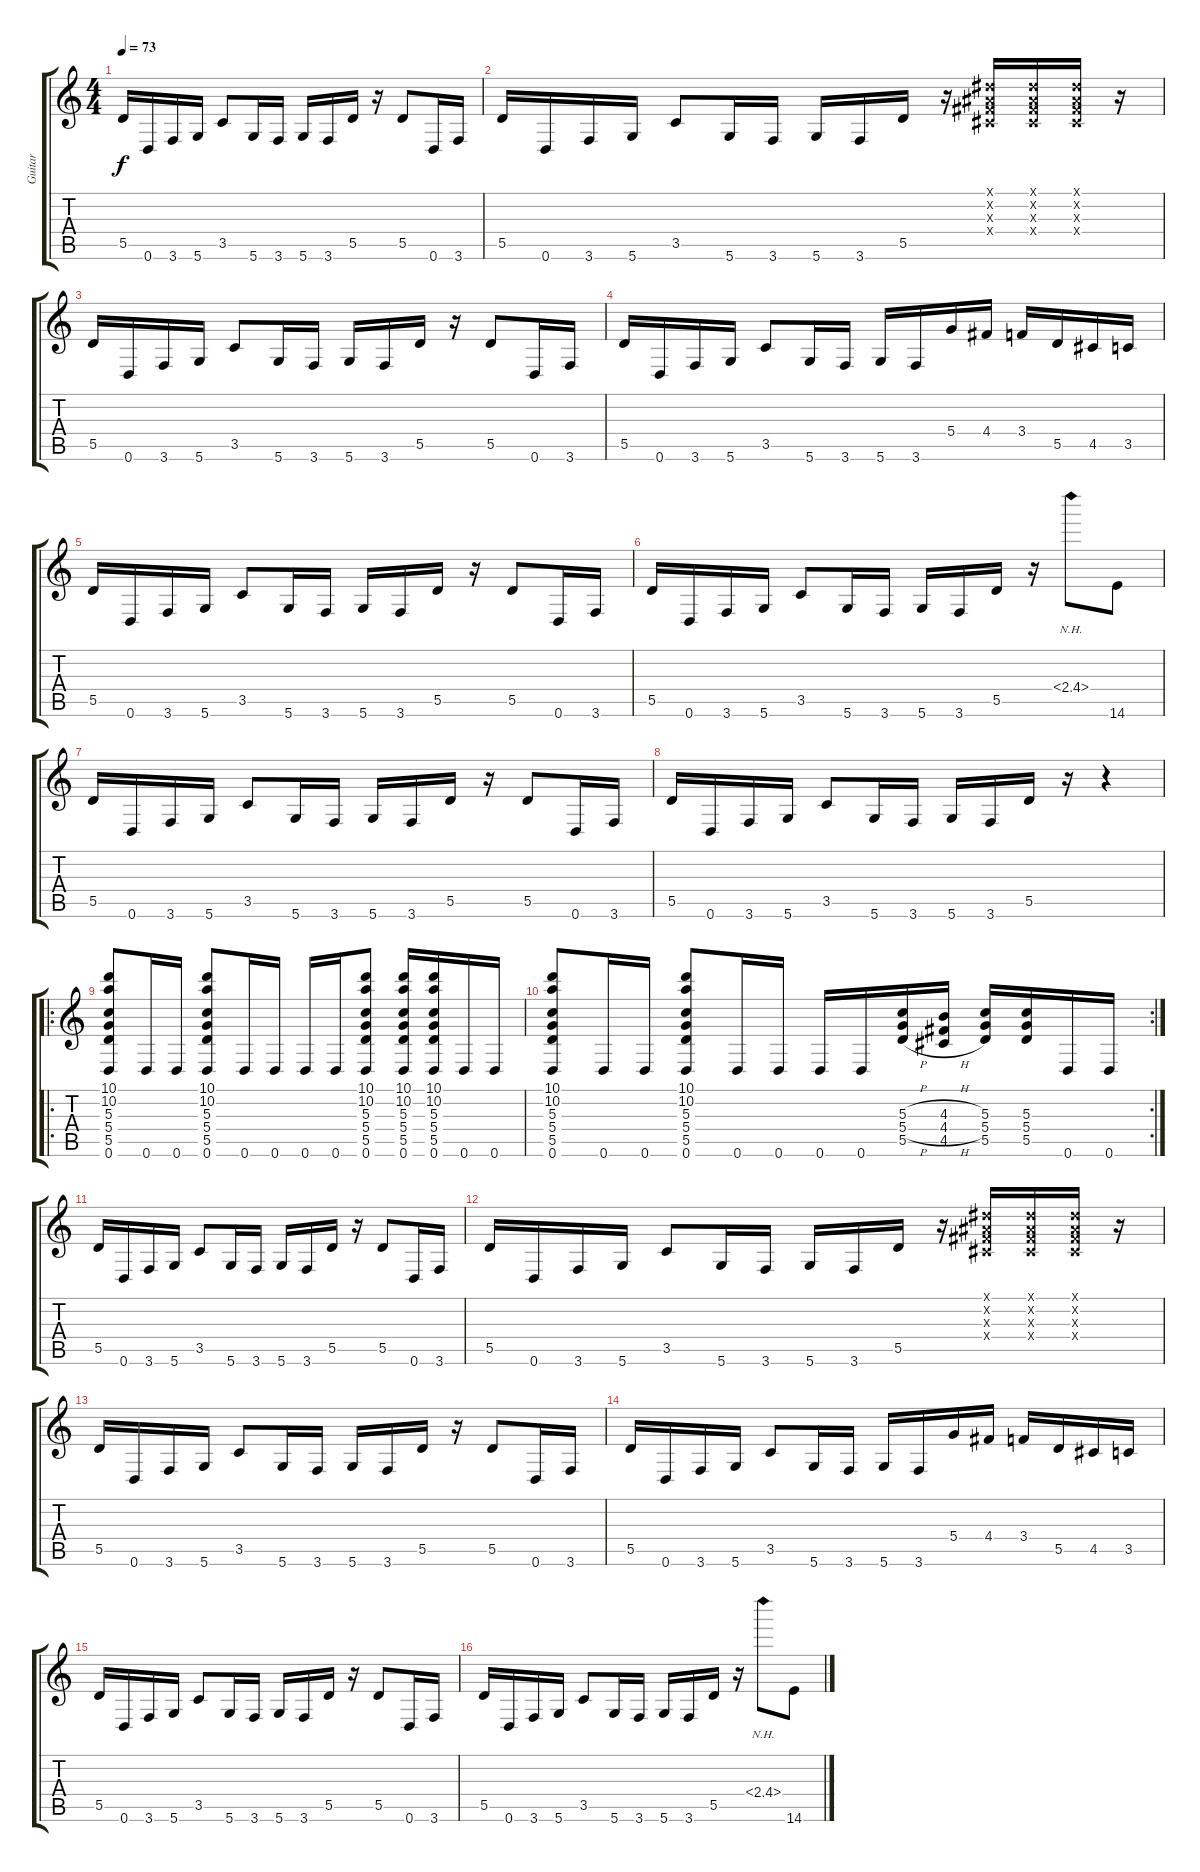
\track ("Guitar" "Guitar") {instrument acousticguitarnylon}
\staff {score tabs}
\tuning (E4 B3 G3 D3 A2 D2) {hide}
\ts (4 4)
\tempo 73
\clef g2
\ks c
5.5.16{dy f instrument acousticguitarnylon} 0.6.16 3.6.16 5.6.16 3.5.8 5.6.16 3.6.16 5.6.16 3.6.16 5.5.16 r.16 5.5.8 0.6.16 3.6.16 |
5.5.16 0.6.16 3.6.16 5.6.16 3.5.8 5.6.16 3.6.16 5.6.16 3.6.16 5.5.16 r.16 (-1.1{x} -1.2{x} -1.3{x} -1.4{x}).16 (-1.1{x} -1.2{x} -1.3{x} -1.4{x}).16 (-1.1{x} -1.2{x} -1.3{x} -1.4{x}).16 r.16 |
5.5.16 0.6.16 3.6.16 5.6.16 3.5.8 5.6.16 3.6.16 5.6.16 3.6.16 5.5.16 r.16 5.5.8 0.6.16 3.6.16 |
5.5.16 0.6.16 3.6.16 5.6.16 3.5.8 5.6.16 3.6.16 5.6.16 3.6.16 5.4.16 4.4.16 3.4.16 5.5.16 4.5.16 3.5.16 |
5.5.16 0.6.16 3.6.16 5.6.16 3.5.8 5.6.16 3.6.16 5.6.16 3.6.16 5.5.16 r.16 5.5.8 0.6.16 3.6.16 |
5.5.16 0.6.16 3.6.16 5.6.16 3.5.8 5.6.16 3.6.16 5.6.16 3.6.16 5.5.16 r.16 2.4{nh}.8 14.6.8 |
5.5.16 0.6.16 3.6.16 5.6.16 3.5.8 5.6.16 3.6.16 5.6.16 3.6.16 5.5.16 r.16 5.5.8 0.6.16 3.6.16 |
5.5.16 0.6.16 3.6.16 5.6.16 3.5.8 5.6.16 3.6.16 5.6.16 3.6.16 5.5.16 r.16 r.4 |
\ro
(10.1 10.2 5.3 5.4 5.5 0.6).8 0.6.16 0.6.16 (10.1 10.2 5.3 5.4 5.5 0.6).8 0.6.16 0.6.16 0.6.16 0.6.16 (10.1 10.2 5.3 5.4 5.5 0.6).8 (10.1 10.2 5.3 5.4 5.5 0.6).16 (10.1 10.2 5.3 5.4 5.5 0.6).16 0.6.16 0.6.16 |
\rc 2
(10.1 10.2 5.3 5.4 5.5 0.6).8 0.6.16 0.6.16 (10.1 10.2 5.3 5.4 5.5 0.6).8 0.6.16 0.6.16 0.6.16 0.6.16 (5.3{h} 5.4{h} 5.5{h}).16 (4.3{h} 4.4{h} 4.5{h}).16 (5.3 5.4 5.5).16 (5.3 5.4 5.5).16 0.6.16 0.6.16 |
5.5.16 0.6.16 3.6.16 5.6.16 3.5.8 5.6.16 3.6.16 5.6.16 3.6.16 5.5.16 r.16 5.5.8 0.6.16 3.6.16 |
5.5.16 0.6.16 3.6.16 5.6.16 3.5.8 5.6.16 3.6.16 5.6.16 3.6.16 5.5.16 r.16 (-1.1{x} -1.2{x} -1.3{x} -1.4{x}).16 (-1.1{x} -1.2{x} -1.3{x} -1.4{x}).16 (-1.1{x} -1.2{x} -1.3{x} -1.4{x}).16 r.16 |
5.5.16 0.6.16 3.6.16 5.6.16 3.5.8 5.6.16 3.6.16 5.6.16 3.6.16 5.5.16 r.16 5.5.8 0.6.16 3.6.16 |
5.5.16 0.6.16 3.6.16 5.6.16 3.5.8 5.6.16 3.6.16 5.6.16 3.6.16 5.4.16 4.4.16 3.4.16 5.5.16 4.5.16 3.5.16 |
5.5.16 0.6.16 3.6.16 5.6.16 3.5.8 5.6.16 3.6.16 5.6.16 3.6.16 5.5.16 r.16 5.5.8 0.6.16 3.6.16 |
5.5.16 0.6.16 3.6.16 5.6.16 3.5.8 5.6.16 3.6.16 5.6.16 3.6.16 5.5.16 r.16 2.4{nh}.8 14.6.8
